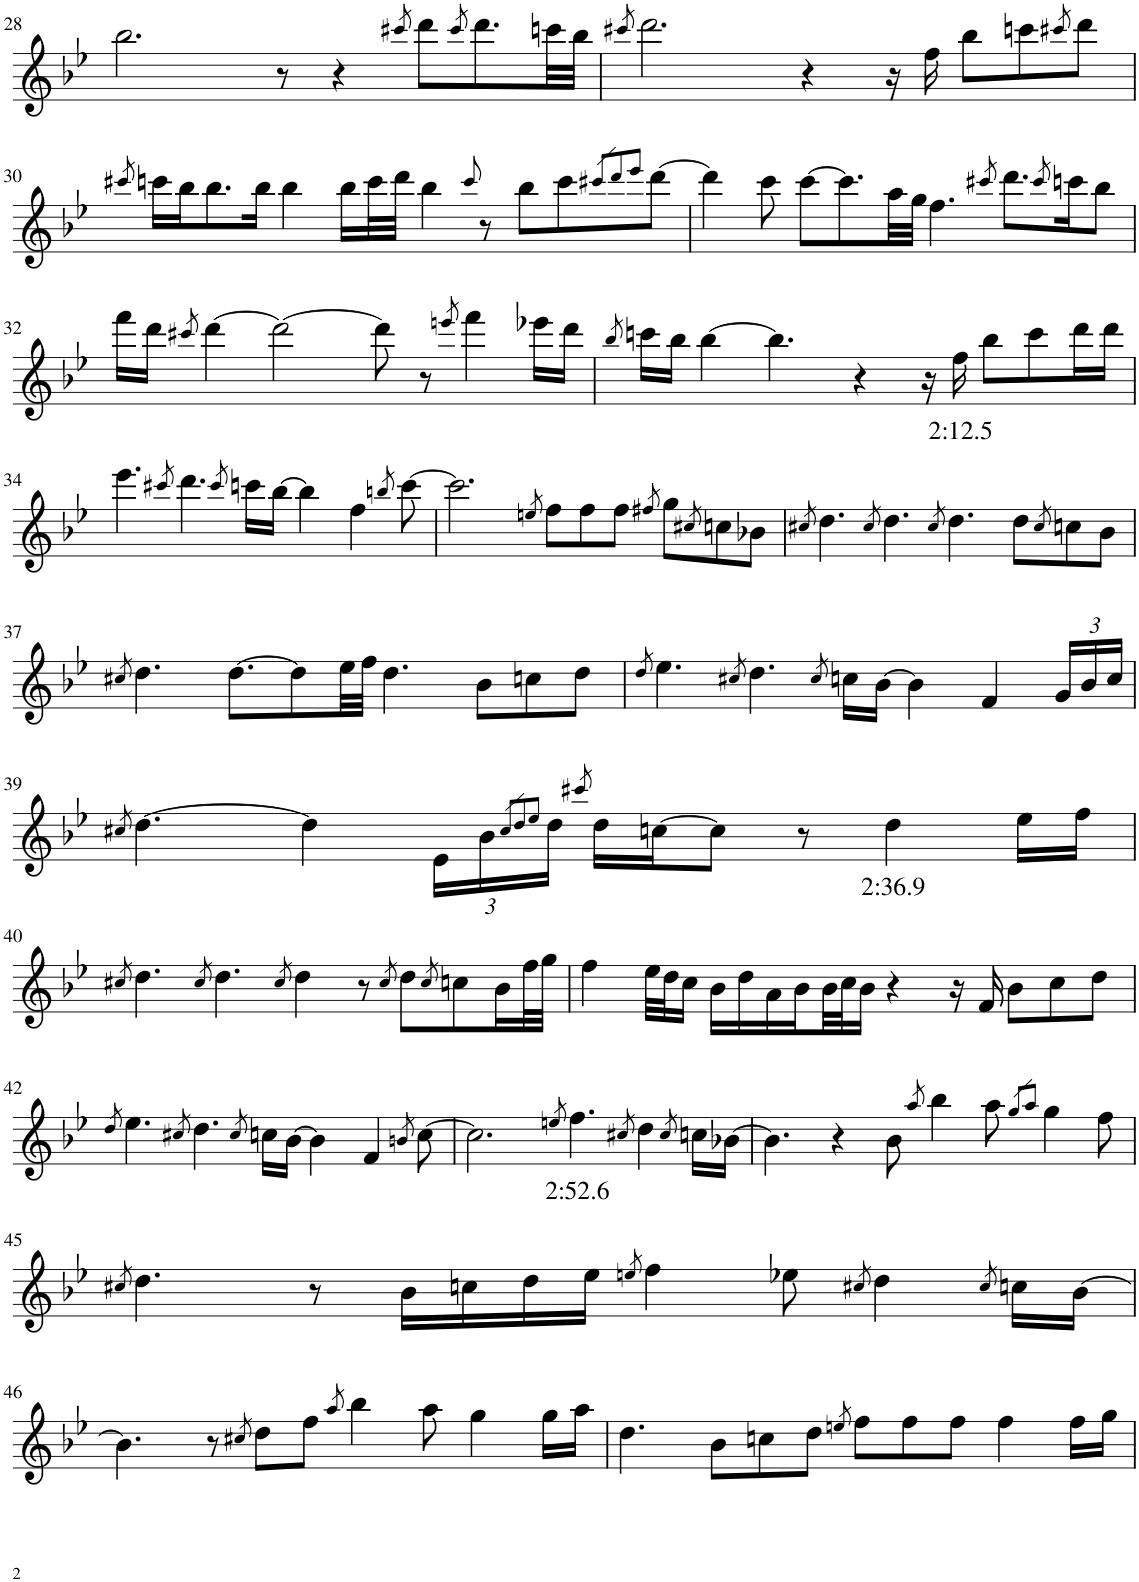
**kern	**text
*part1	*part1
*staff1	*staff1
*I"Piano	*
*I'Pno.	*
!!LO:PB:g=z
*clefG2	*
*k[b-e-]	*
*M12/8	*
=28	=28
2.bb-\	.
8r	.
4r	.
8qccc#X/	.
8ddd\L	.
8qccc#/	.
8.ddd\	.
32cccn\LL	.
32bb-\JJJ	.
=29	=29
8qccc#X/	.
2.ddd\	.
4r	.
16r	.
16ff\	.
8bb-\L	.
8cccn\	.
8qccc#X/	.
8ddd\J	.
!!LO:LB:g=z
=30	=30
8qccc#X/	.
16cccn\LL	.
16bb-\J	.
8.bb-\	.
16bb-\Jk	.
4bb-\	.
16bb-\LL	.
32ccc\L	.
32ddd\JJJ	.
4bb-\	.
8qccc/	.
8r	.
8bb-\L	.
8ccc\	.
8qccc#X/L	.
8qddd/	.
8qeee-/J	.
[8ddd\J	.
=31	=31
4ddd\]	.
8ccc\	.
[8ccc\L	.
8.ccc\]	.
32aa\LL	.
32gg\JJJ	.
4.ff\	.
8qccc#X/	.
8.ddd\L	.
8qccc#/	.
16cccn\K	.
8bb-\J	.
!!LO:LB:g=z
=32	=32
16fff\LL	.
16ddd\JJ	.
8qccc#X/	.
[4ddd\	.
2ddd\_	.
8ddd\]	.
8r	.
8qeeen/	.
4fff\	.
16eee-X\LL	.
16ddd\JJ	.
=33	=33
8qbb-/	.
16cccn\LL	.
16bb-\JJ	.
[4bb-\	.
4.bb-\]	.
4r	.
16r	.
!	!LO:LY:b
16ff\	2:12.5
8bb-\L	.
8ccc\	.
16ddd\L	.
16ddd\JJ	.
!!LO:LB:g=z
=34	=34
4.eee-\	.
8qccc#X/	.
4.ddd\	.
8qccc#/	.
16cccn\LL	.
[16bb-\JJ	.
4bb-\]	.
4ff\	.
8qbbn/	.
[8ccc\	.
=35	=35
2.ccc\]	.
8qeen/	.
8ff\L	.
8ff\	.
8ff\J	.
8qff#X/	.
8gg\L	.
8qcc#X/	.
8ccn\	.
8b-X\J	.
=36	=36
8qcc#X/	.
4.dd\	.
8qcc#/	.
4.dd\	.
8qcc#/	.
4.dd\	.
8dd\L	.
8qcc#/	.
8ccn\	.
8b-\J	.
!!LO:LB:g=z
=37	=37
8qcc#X/	.
4.dd\	.
[8.dd\L	.
8dd\]	.
32ee-\LL	.
32ff\JJJ	.
4.dd\	.
8b-\L	.
8ccn\	.
8dd\J	.
=38	=38
8qdd/	.
4.ee-\	.
8qcc#X/	.
4.dd\	.
8qcc#/	.
16ccn\LL	.
[16b-\JJ	.
4b-\]	.
4f/	.
*Xbrackettup	*
24g/LL	.
24b-/	.
24cc/JJ	.
!!LO:LB:g=z
=39	=39
8qcc#X/	.
[4.dd\	.
4dd\]	.
24e-\LL	.
24b-\	.
8qcc#/L	.
8qdd/	.
8qee-/J	.
24dd\JJ	.
8qccc#X/	.
16dd\LL	.
[16ccn\J	.
8cc\J]	.
8r	.
!	!LO:LY:b
4dd\	2:36.9
16ee-\LL	.
16ff\JJ	.
!!LO:LB:g=z
=40	=40
8qcc#X/	.
4.dd\	.
8qcc#/	.
4.dd\	.
8qcc#/	.
4dd\	.
8r	.
8qcc#/	.
8dd\L	.
8qcc#/	.
8ccn\	.
16b-\L	.
32ff\L	.
32gg\JJJ	.
=41	=41
4ff\	.
32ee-\LLL	.
32dd\J	.
16cc\JJ	.
16b-\LL	.
16dd\	.
16a\	.
16b-\	.
32b-\L	.
32cc\J	.
16b-\JJ	.
4r	.
16r	.
16f/	.
8b-\L	.
8cc\	.
8dd\J	.
!!LO:LB:g=z
=42	=42
8qdd/	.
4.ee-\	.
8qcc#X/	.
4.dd\	.
8qcc#/	.
16ccn\LL	.
[16b-\JJ	.
4b-\]	.
4f/	.
8qbn/	.
[8cc\	.
=43	=43
2.cc\]	.
8qeen/	.
!	!LO:LY:b
4.ff\	2:52.6
8qcc#X/	.
4dd\	.
8qcc#/	.
16ccn\LL	.
[16b-X\JJ	.
=44	=44
4.b-\]	.
4r	.
8b-\	.
8qaa/	.
4bb-\	.
8aa\	.
8qgg/L	.
8qaa/J	.
4gg\	.
8ff\	.
!!LO:LB:g=z
=45	=45
8qcc#X/	.
4.dd\	.
8r	.
16b-\LL	.
16ccn\	.
16dd\	.
16ee-\JJ	.
8qeen/	.
4ff\	.
8ee-X\	.
8qcc#X/	.
4dd\	.
8qcc#/	.
16ccn\LL	.
[16b-\JJ	.
!!LO:LB:g=z
=46	=46
4.b-\]	.
8r	.
8qcc#X/	.
8dd\L	.
8ff\J	.
8qaa/	.
4bb-\	.
8aa\	.
4gg\	.
16gg\LL	.
16aa\JJ	.
=47	=47
4.dd\	.
8b-\L	.
8ccn\	.
8dd\J	.
8qeen/	.
8ff\L	.
8ff\	.
8ff\J	.
4ff\	.
16ff\LL	.
16gg\JJ	.
=	=
*-	*-
